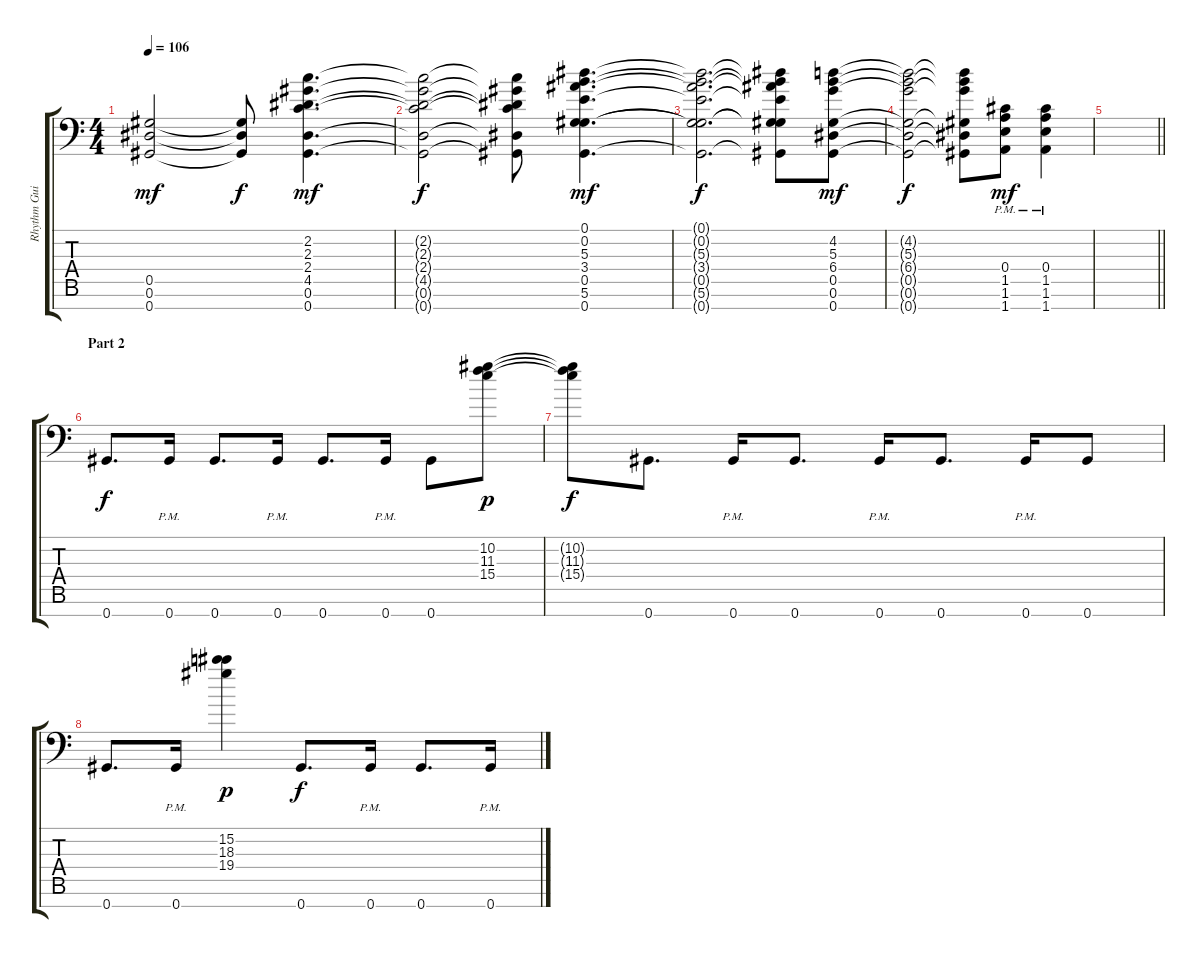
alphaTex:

\track ("Rhythm Guitar R" "Rhythm Gui") {instrument distortionguitar}
\staff {score tabs}
\tuning (Eb4 Bb3 Gb3 Db3 Ab2 Eb2 Ab1) {hide}
\ts (4 4)
\tempo 106
\clef f4
\ks c
(0.5 0.6 0.7).2{dy mf} (0.5{t} 0.6{t} 0.7{t}).8{dy f} (2.2 2.3 2.4 4.5 0.6 0.7).4{d dy mf} |
(2.2{t} 2.3{t} 2.4{t} 4.5{t} 0.6{t} 0.7{t}).2{dy f} (2.2{t} 2.3{t} 2.4{t} 4.5{t} 0.6{t} 0.7{t}).8 (0.1 0.2 5.3 3.4 0.5 5.6 0.7).4{d dy mf} |
(0.1{t} 0.2{t} 5.3{t} 3.4{t} 0.5{t} 5.6{t} 0.7{t}).2{d dy f} (0.1{t} 0.2{t} 5.3{t} 3.4{t} 0.5{t} 5.6{t} 0.7{t}).8 (4.2 5.3 6.4 0.5 0.6 0.7).8{dy mf} |
(4.2{t} 5.3{t} 6.4{t} 0.5{t} 0.6{t} 0.7{t}).2{dy f} (4.2{t} 5.3{t} 6.4{t} 0.5{t} 0.6{t} 0.7{t}).8 (0.4{pm} 1.5{pm} 1.6{pm} 1.7{pm}).8{dy mf} (0.4{pm} 1.5{pm} 1.6{pm} 1.7{pm}).4 |
\barLineRight lightlight
|
\section ("" "Part 2")
0.7.8{d dy f} 0.7{pm}.16 0.7.8{d} 0.7{pm}.16 0.7.8{d} 0.7{pm}.16 0.7.8 (10.2 11.3 15.4).8{dy p} |
(10.2{t} 11.3{t} 15.4{t}).8{dy f} 0.7.8{d} 0.7{pm}.16 0.7.8{d} 0.7{pm}.16 0.7.8{d} 0.7{pm}.16 0.7.8 |
0.7.8{d} 0.7{pm}.16 (15.2 18.3 19.4).4{dy p} 0.7.8{d dy f} 0.7{pm}.16 0.7.8{d} 0.7{pm}.16
